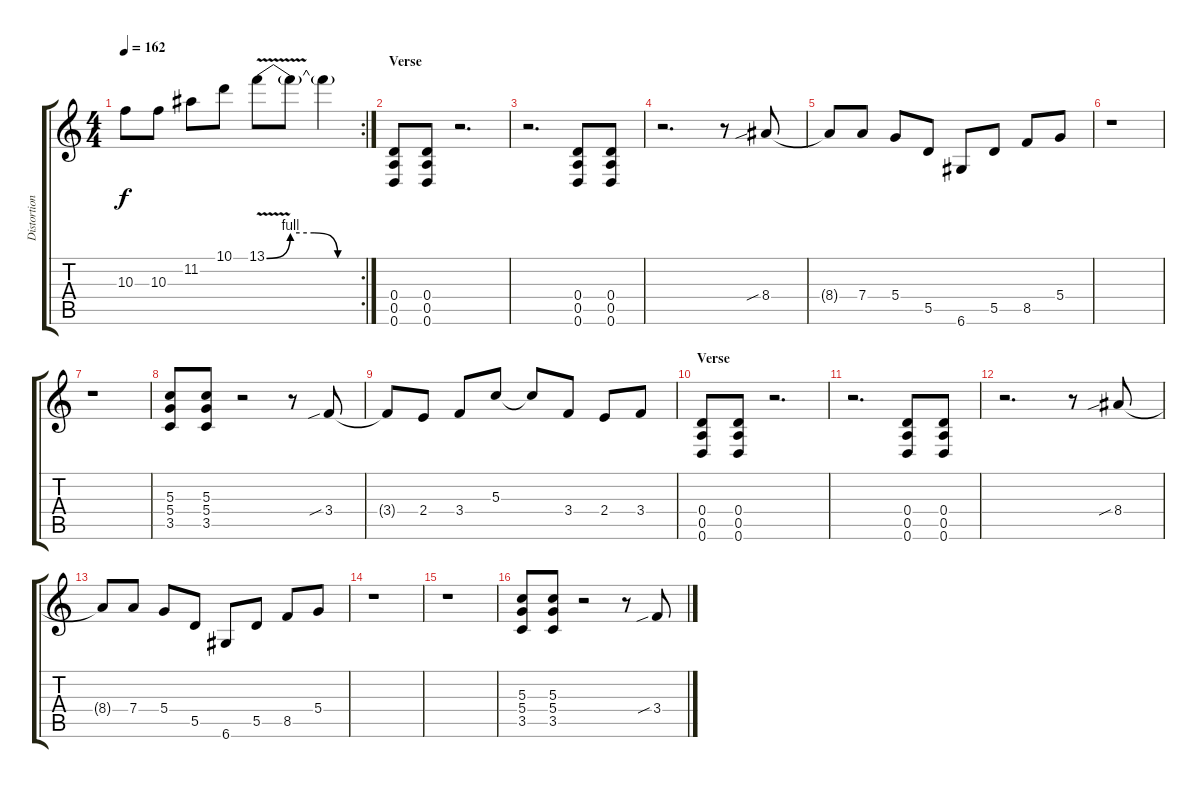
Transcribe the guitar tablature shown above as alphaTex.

\track ("Distortion Guitar" "Distortion") {instrument distortionguitar}
\staff {score tabs}
\tuning (E4 B3 G3 D3 A2 D2) {hide}
\rc 2
\ts (4 4)
\tempo 162
\clef g2
\ks c
10.3{t}.8{dy f} 10.3.8 11.2.8 10.1.8 13.1{be (custom 0 0 15 4 30 4 45 0 60 0) v}.8 13.1{t}.8 13.1{t}.4 |
\section ("" "Verse")
(0.4 0.5 0.6).8 (0.4 0.5 0.6).8 r.2{d} |
r.2{d} (0.4 0.5 0.6).8 (0.4 0.5 0.6).8 |
r.2{d} r.8 8.4{sib}.8 |
8.4{t}.8 7.4.8 5.4.8 5.5.8 6.6.8 5.5.8 8.5.8 5.4.8 |
r.1 |
r.1 |
(5.3 5.4 3.5).8 (5.3 5.4 3.5).8 r.2 r.8 3.4{sib}.8 |
3.4{t}.8 2.4.8 3.4.8 5.3.8 5.3{t}.8 3.4.8 2.4.8 3.4.8 |
\section ("" "Verse")
(0.4 0.5 0.6).8 (0.4 0.5 0.6).8 r.2{d} |
r.2{d} (0.4 0.5 0.6).8 (0.4 0.5 0.6).8 |
r.2{d} r.8 8.4{sib}.8 |
8.4{t}.8 7.4.8 5.4.8 5.5.8 6.6.8 5.5.8 8.5.8 5.4.8 |
r.1 |
r.1 |
(5.3 5.4 3.5).8 (5.3 5.4 3.5).8 r.2 r.8 3.4{sib}.8
